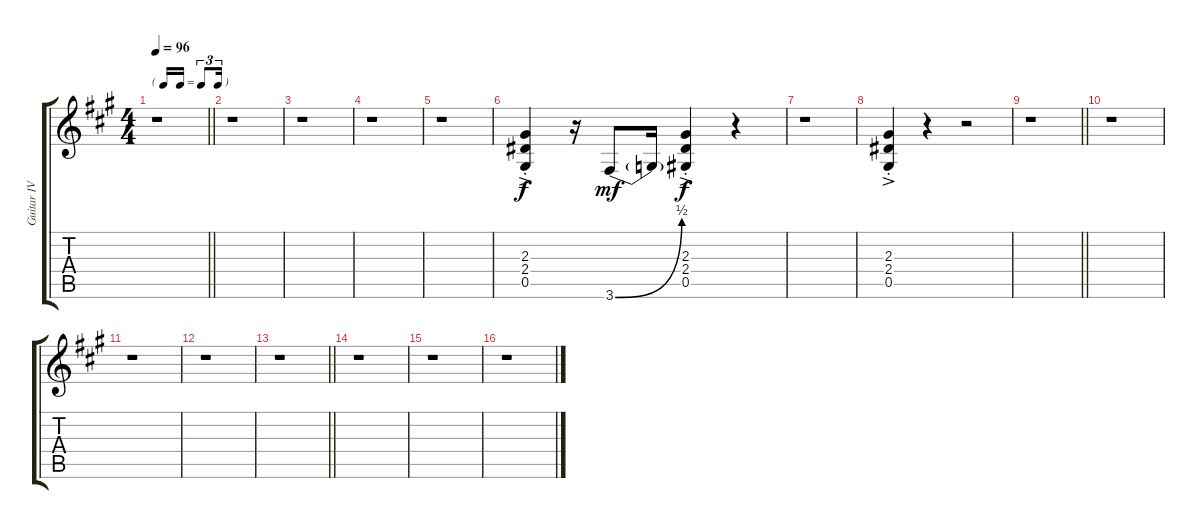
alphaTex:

\track ("Guitar IV" "Guitar IV") {instrument overdrivenguitar}
\staff {score tabs}
\tuning (Eb4 Bb3 Gb3 Db3 Ab2 Eb2) {hide}
\ts (4 4)
\tf triplet16th
\tempo 96
\clef g2
\barLineRight lightlight
\ks a
r.1{dy f} |
r.1 |
r.1 |
r.1 |
r.1 |
(2.3{ac st} 2.4{ac st} 0.5{ac st}).4 r.16 3.6{be (bend 0 0 60 2)}.8{dy mf} 3.6{t}.16 (2.3{ac st} 2.4{ac st} 0.5{ac st}).4{dy f} r.4 |
r.1 |
(2.3{ac st} 2.4{ac st} 0.5{ac st}).4 r.4 r.2 |
\barLineRight lightlight
r.1 |
r.1 |
r.1 |
r.1 |
\barLineRight lightlight
r.1 |
r.1 |
r.1 |
r.1
